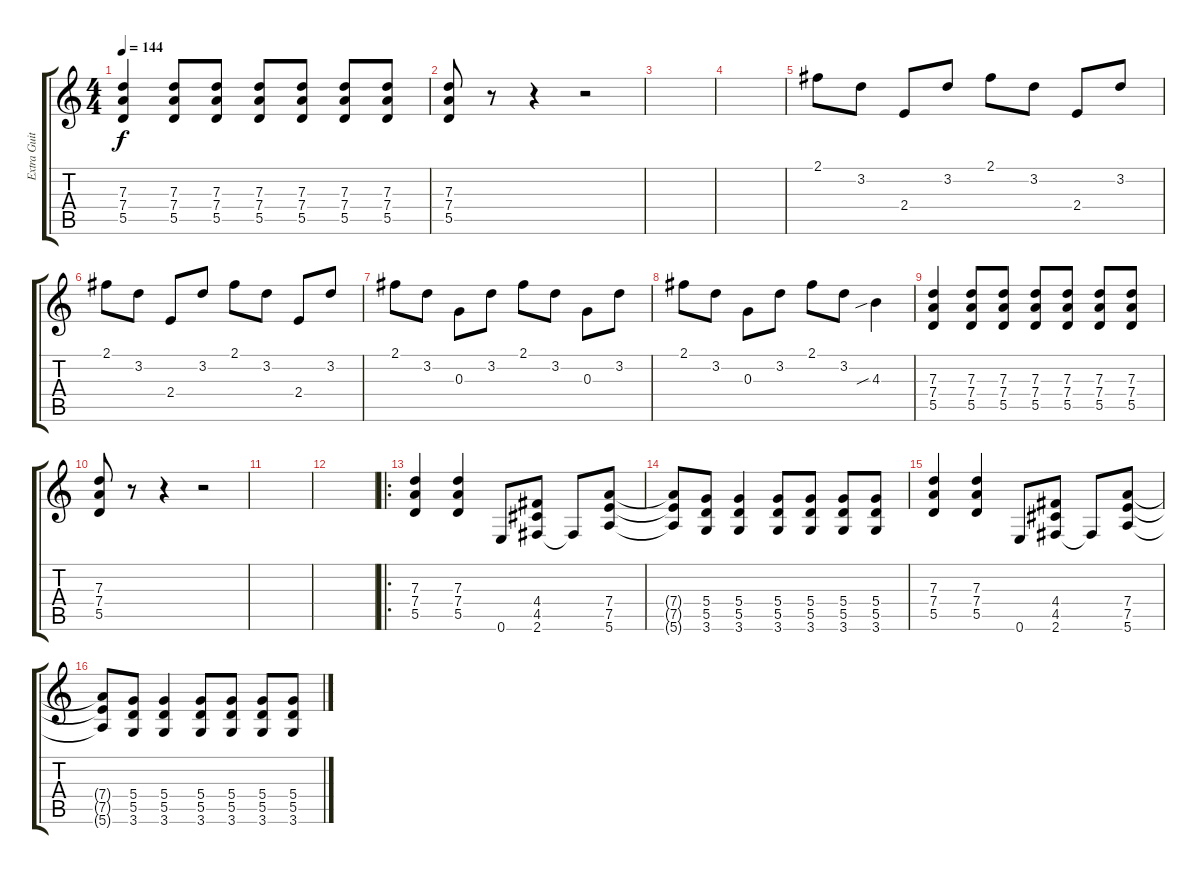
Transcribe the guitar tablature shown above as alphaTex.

\track ("Extra Guitar" "Extra Guit") {instrument distortionguitar}
\staff {score tabs}
\tuning (E4 B3 G3 D3 A2 E2) {hide}
\ts (4 4)
\tempo 144
\clef g2
\ks c
(7.3 7.4 5.5).4{dy f} (7.3 7.4 5.5).8 (7.3 7.4 5.5).8 (7.3 7.4 5.5).8 (7.3 7.4 5.5).8 (7.3 7.4 5.5).8 (7.3 7.4 5.5).8 |
(7.3 7.4 5.5).8 r.8 r.4 r.2 |
|
|
2.1.8 3.2.8 2.4.8 3.2.8 2.1.8 3.2.8 2.4.8 3.2.8 |
2.1.8 3.2.8 2.4.8 3.2.8 2.1.8 3.2.8 2.4.8 3.2.8 |
2.1.8 3.2.8 0.3.8 3.2.8 2.1.8 3.2.8 0.3.8 3.2.8 |
2.1.8 3.2.8 0.3.8 3.2.8 2.1.8 3.2.8 4.3{sib}.4 |
(7.3 7.4 5.5).4 (7.3 7.4 5.5).8 (7.3 7.4 5.5).8 (7.3 7.4 5.5).8 (7.3 7.4 5.5).8 (7.3 7.4 5.5).8 (7.3 7.4 5.5).8 |
(7.3 7.4 5.5).8 r.8 r.4 r.2 |
|
|
\ro
(7.3 7.4 5.5).4 (7.3 7.4 5.5).4 0.6.8 (4.4 4.5 2.6).8 2.6{t}.8 (7.4 7.5 5.6).8 |
(7.4{t} 7.5{t} 5.6{t}).8 (5.4 5.5 3.6).8 (5.4 5.5 3.6).4 (5.4 5.5 3.6).8 (5.4 5.5 3.6).8 (5.4 5.5 3.6).8 (5.4 5.5 3.6).8 |
(7.3 7.4 5.5).4 (7.3 7.4 5.5).4 0.6.8 (4.4 4.5 2.6).8 2.6{t}.8 (7.4 7.5 5.6).8 |
(7.4{t} 7.5{t} 5.6{t}).8 (5.4 5.5 3.6).8 (5.4 5.5 3.6).4 (5.4 5.5 3.6).8 (5.4 5.5 3.6).8 (5.4 5.5 3.6).8 (5.4 5.5 3.6).8
